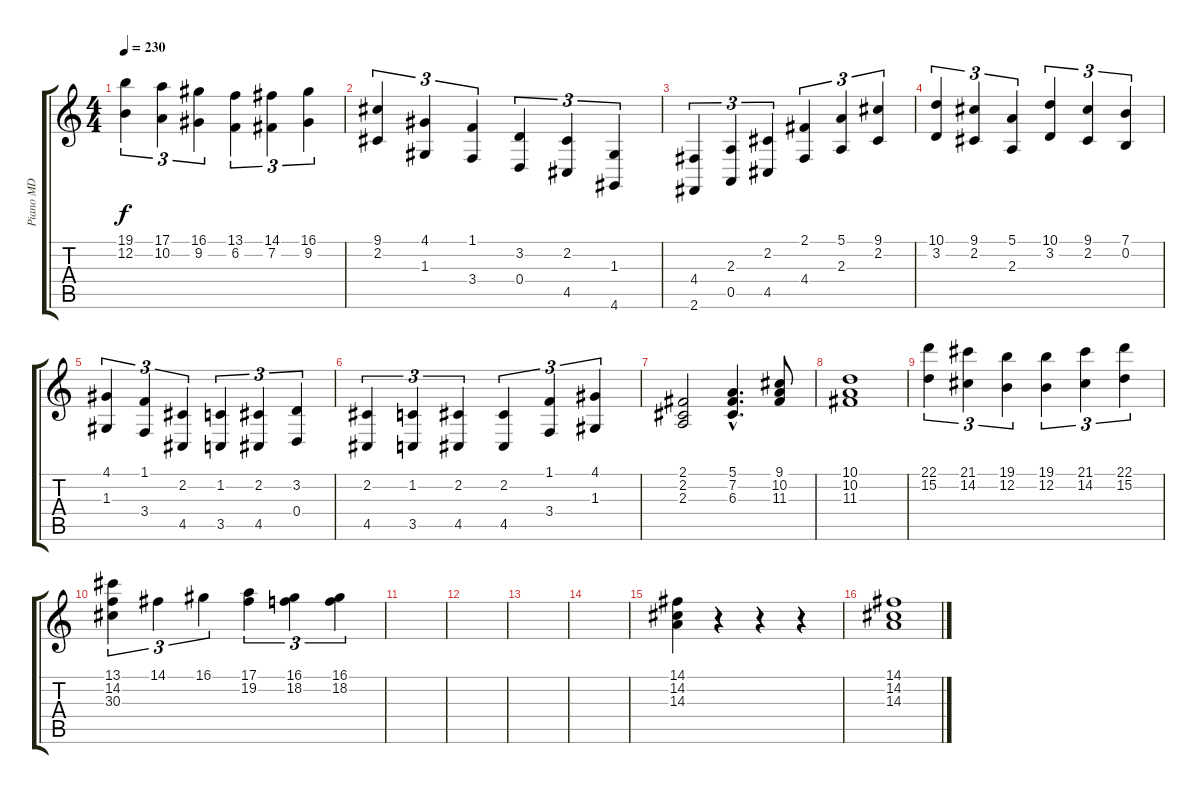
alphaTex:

\track ("Piano MD" "Piano MD") {instrument acousticgrandpiano}
\staff {score tabs}
\tuning (E4 B3 G3 D3 A2 E2) {hide}
\ts (4 4)
\tempo 230
\clef g2
\ks c
(19.1 12.2).4{tu (3 2) dy f} (17.1 10.2).4{tu (3 2)} (16.1 9.2).4{tu (3 2)} (13.1 6.2).4{tu (3 2)} (14.1 7.2).4{tu (3 2)} (16.1 9.2).4{tu (3 2)} |
(9.1 2.2).4{tu (3 2)} (4.1 1.3).4{tu (3 2)} (1.1 3.4).4{tu (3 2)} (3.2 0.4).4{tu (3 2)} (2.2 4.5).4{tu (3 2)} (1.3 4.6).4{tu (3 2)} |
(4.4 2.6).4{tu (3 2)} (2.3 0.5).4{tu (3 2)} (2.2 4.5).4{tu (3 2)} (2.1 4.4).4{tu (3 2)} (5.1 2.3).4{tu (3 2)} (9.1 2.2).4{tu (3 2)} |
(10.1 3.2).4{tu (3 2)} (9.1 2.2).4{tu (3 2)} (5.1 2.3).4{tu (3 2)} (10.1 3.2).4{tu (3 2)} (9.1 2.2).4{tu (3 2)} (7.1 0.2).4{tu (3 2)} |
(4.1 1.3).4{tu (3 2)} (1.1 3.4).4{tu (3 2)} (2.2 4.5).4{tu (3 2)} (1.2 3.5).4{tu (3 2)} (2.2 4.5).4{tu (3 2)} (3.2 0.4).4{tu (3 2)} |
(2.2 4.5).4{tu (3 2)} (1.2 3.5).4{tu (3 2)} (2.2 4.5).4{tu (3 2)} (2.2 4.5).4{tu (3 2)} (1.1 3.4).4{tu (3 2)} (4.1 1.3).4{tu (3 2)} |
(2.1 2.2 2.3).2 (5.1{hac} 7.2{hac} 6.3{hac}).4{d} (9.1 10.2 11.3).8 |
(10.1 10.2 11.3).1 |
(22.1 15.2).4{tu (3 2)} (21.1 14.2).4{tu (3 2)} (19.1 12.2).4{tu (3 2)} (19.1 12.2).4{tu (3 2)} (21.1 14.2).4{tu (3 2)} (22.1 15.2).4{tu (3 2)} |
(13.1 14.2 30.3).4{tu (3 2)} 14.1.4{tu (3 2)} 16.1.4{tu (3 2)} (17.1 19.2).4{tu (3 2)} (16.1 18.2).4{tu (3 2)} (16.1 18.2).4{tu (3 2)} |
|
|
|
|
(14.1 14.2 14.3).4 r.4 r.4 r.4 |
(14.1 14.2 14.3).1
